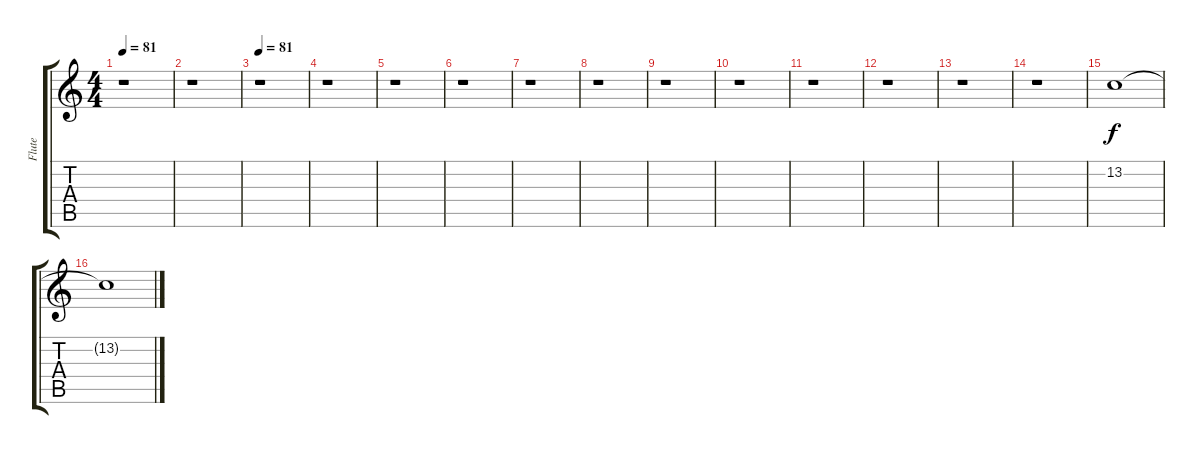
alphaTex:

\track ("Flute" "Flute") {instrument flute}
\staff {score tabs}
\tuning (E4 B3 G3 D3 A2 E2) {hide}
\ts (4 4)
\tempo 81
\clef g2
\ks c
r.1{dy f} |
r.1 |
\tempo 81
r.1 |
r.1 |
r.1 |
r.1 |
r.1 |
r.1 |
r.1 |
r.1 |
r.1 |
r.1 |
r.1 |
r.1 |
13.2.1{volume 10} |
13.2{t}.1
